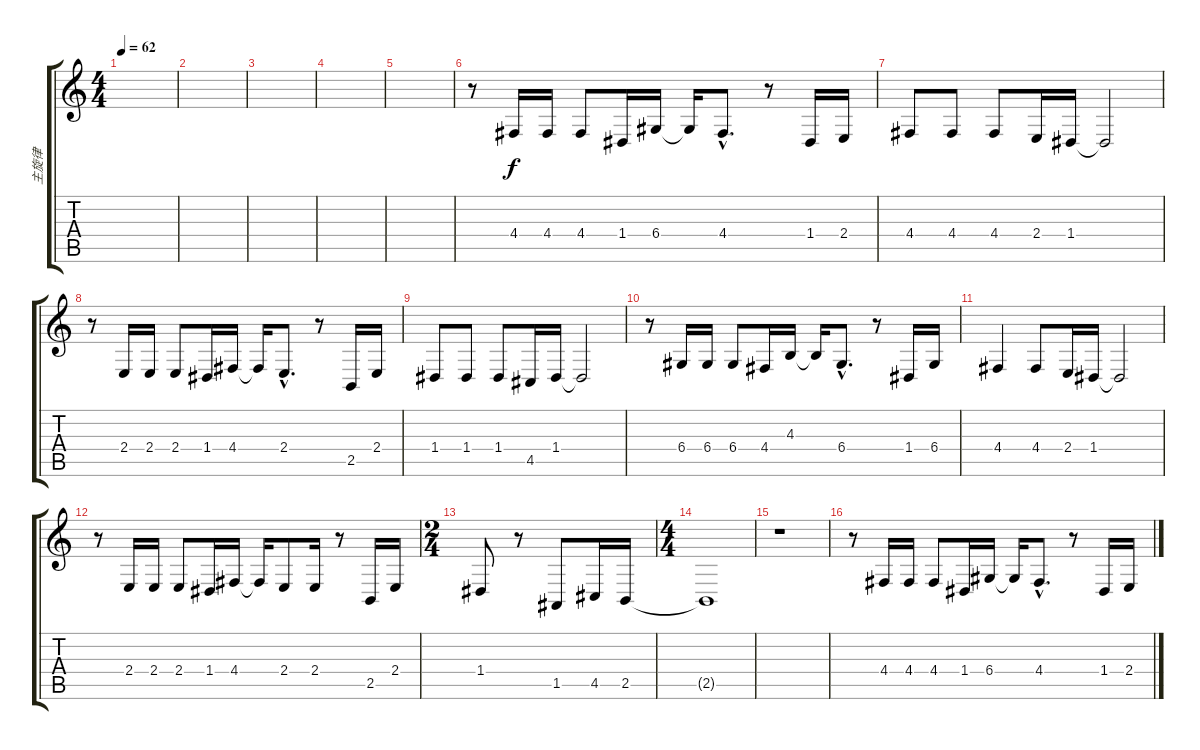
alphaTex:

\track ("主旋律" "主旋律") {instrument harmonica}
\staff {score tabs}
\tuning (E4 B3 G3 D3 A2 E2) {hide}
\ts (4 4)
\tempo 62
\clef g2
\ks c
|
|
|
|
|
r.8 4.4.16 4.4.16 4.4.8 1.4.16 6.4.16 6.4{t}.16 4.4{hac}.8{d} r.8 1.4.16 2.4.16 |
4.4.8 4.4.8 4.4.8 2.4.16 1.4.16 1.4{t}.2 |
r.8 2.4.16 2.4.16 2.4.8 1.4.16 4.4.16 4.4{t}.16 2.4{hac}.8{d} r.8 2.5.16 2.4.16 |
1.4.8 1.4.8 1.4.8 4.5.16 1.4.16 1.4{t}.2 |
r.8 6.4.16 6.4.16 6.4.8 4.4.16 4.3.16 4.3{t}.16 6.4{hac}.8{d} r.8 1.4.16 6.4.16 |
4.4.4 4.4.8 2.4.16 1.4.16 1.4{t}.2 |
r.8 2.4.16 2.4.16 2.4.8 1.4.16 4.4.16 4.4{t}.16 2.4.8 2.4.16 r.8 2.5.16 2.4.16 |
\ts (2 4)
1.4.8 r.8 1.5.8 4.5.16 2.5.16 |
\ts (4 4)
2.5{t}.1 |
r.1 |
r.8 4.4.16 4.4.16 4.4.8 1.4.16 6.4.16 6.4{t}.16 4.4{hac}.8{d} r.8 1.4.16 2.4.16
